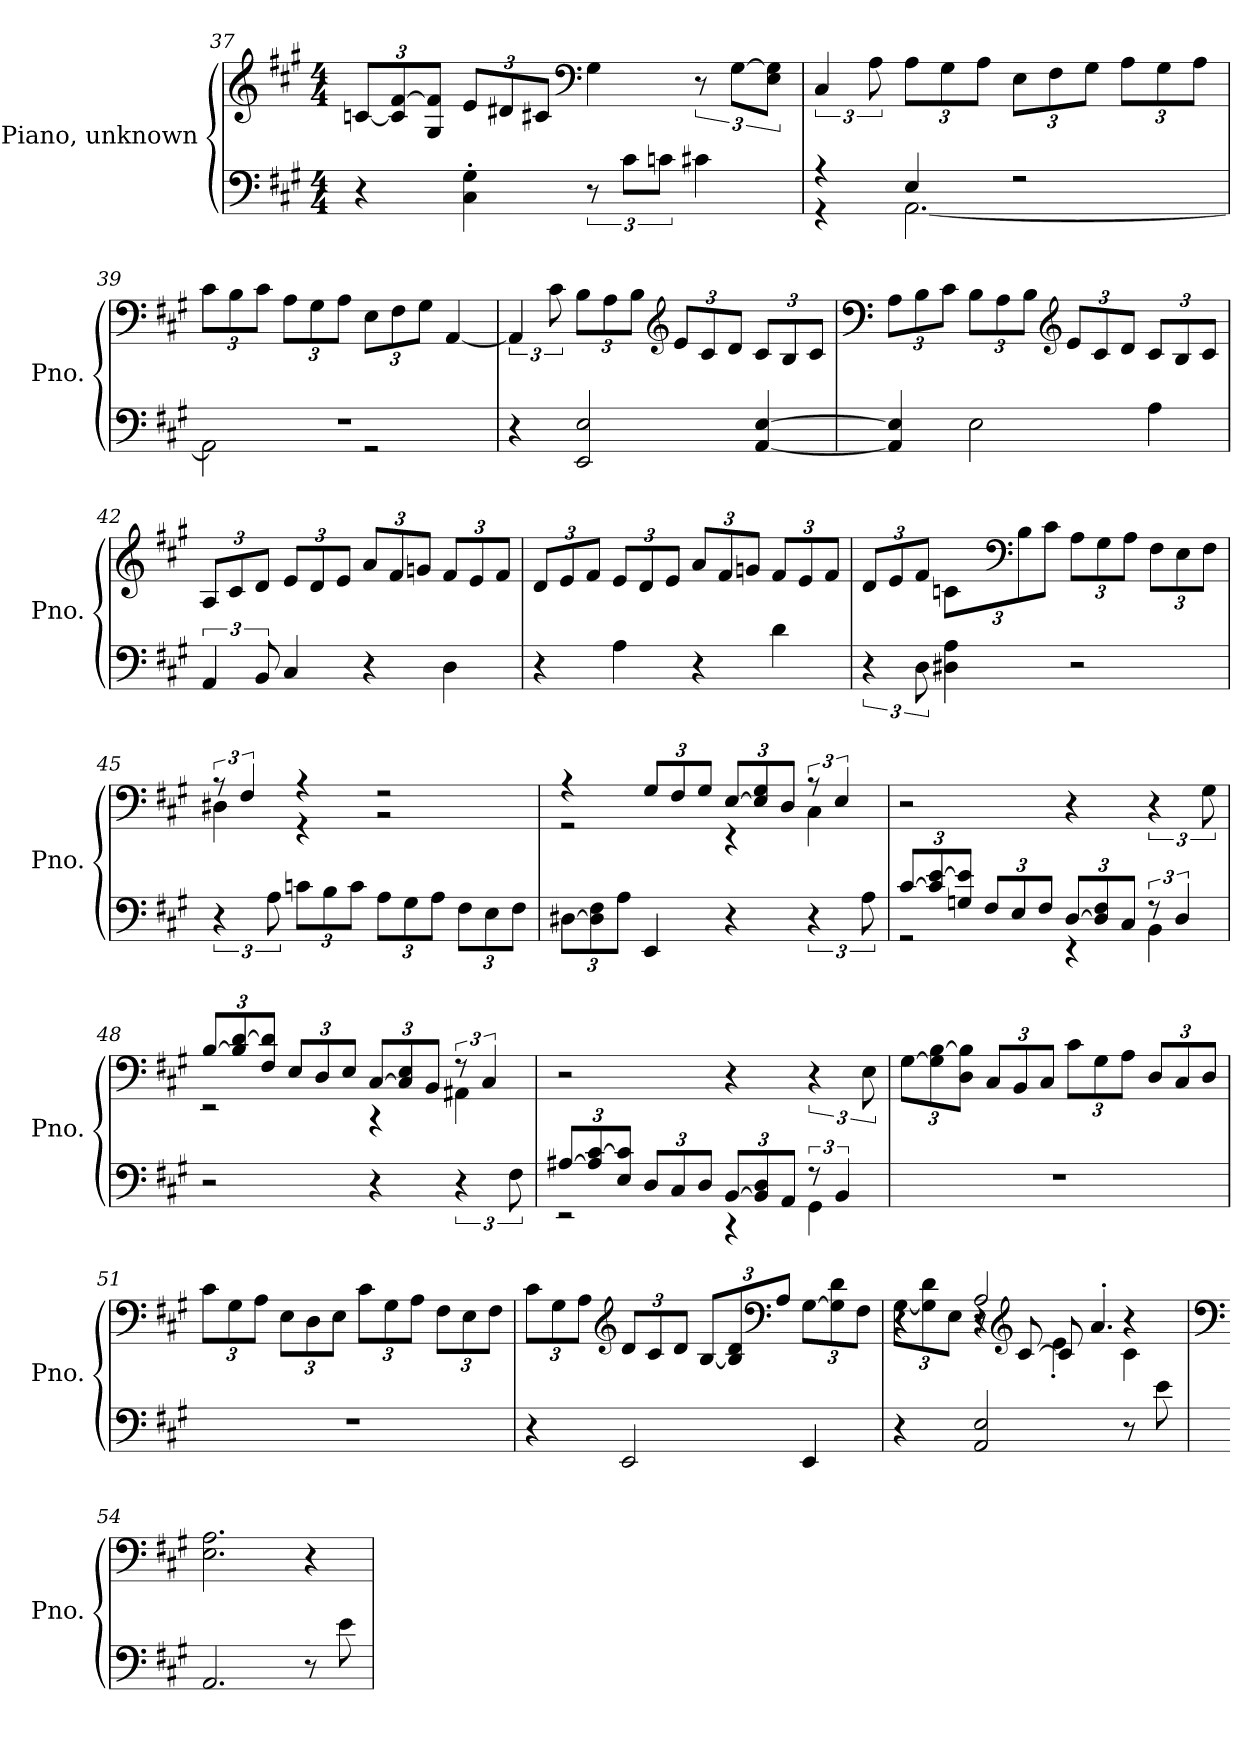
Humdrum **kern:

**kern	**kern
*part1	*part1
*staff2	*staff1
*I"Piano, unknown	*
*I'Pno.	*
!!LO:LB:g=z
*clefF4	*clefG2
*k[f#c#g#]	*k[f#c#g#]
*M4/4	*M4/4
*	*Xbrackettup
=37	=37
4r	[12cn/L
.	12c/] [12f#/
.	12G#/ 12f#/]J
4C#\' 4G#\'	12e/L
.	12d#X/
.	12c#X/J
*	*clefF4
12r	4G#\
12c#\L	.
12cn\J	.
*	*brackettup
4c#X\	12r
.	[12G#\L
.	12E\ 12G#\]J
=38	=38
*^	*
4r	4r	6C#/
.	.	12A\
*	*	*Xbrackettup
4E/	[2.AA\	12A\L
.	.	12G#\
.	.	12A\J
2r	.	12E\L
.	.	12F#\
.	.	12G#\J
.	.	12A\L
.	.	12G#\
.	.	12A\J
=39	=39	=39
1r	2AA\]	12c#\L
.	.	12B\
.	.	12c#\J
.	.	12A\L
.	.	12G#\
.	.	12A\J
.	2r	12E\L
.	.	12F#\
.	.	12G#\J
.	.	[4AA/
*v	*v	*
!!LO:LB:g=z
=40	=40
*	*brackettup
4r	6AA/]
.	12c#\
*	*Xbrackettup
2EE/ 2E/	12B\L
.	12A\
.	12B\J
*	*clefG2
.	12e/L
.	12c#/
.	12d/J
[4AA/ [4E/	12c#/L
.	12B/
.	12c#/J
=41	=41
*	*clefF4
4AA/] 4E/]	12A\L
.	12B\
.	12c#\J
2E\	12B\L
.	12A\
.	12B\J
*	*clefG2
.	12e/L
.	12c#/
.	12d/J
4A\	12c#/L
.	12B/
.	12c#/J
=42	=42
6AA/	12A/L
.	12c#/
12BB/	12d/J
4C#/	12e/L
.	12d/
.	12e/J
4r	12a/L
.	12f#/
.	12gn/J
4D\	12f#/L
.	12e/
.	12f#/J
!!LO:LB:g=z
=43	=43
4r	12d/L
.	12e/
.	12f#/J
4A\	12e/L
.	12d/
.	12e/J
4r	12a/L
.	12f#/
.	12gn/J
4d\	12f#/L
.	12e/
.	12f#/J
=44	=44
6r	12d/L
.	12e/
12D\	12f#/J
4D#X\ 4A\	12cn\L
*	*clefF4
.	12B\
.	12c\J
2r	12A\L
.	12G#\
.	12A\J
.	12F#\L
.	12E\
.	12F#\J
=45	=45
*	*brackettup
*	*^
6r	12r	4D#X\
.	6F#/	.
12A\	.	.
*Xbrackettup	*	*
12cn\L	4r	4r
12B\	.	.
12c\J	.	.
12A\L	2r	2r
12G#\	.	.
12A\J	.	.
12F#\L	.	.
12E\	.	.
12F#\J	.	.
!!LO:PB:g=z	!!
=46	=46	=46
[12D#X\L	4r	2r
12D#\] 12F#\	.	.
12A\J	.	.
*	*Xbrackettup	*
4EE/	12G#/L	.
.	12F#/	.
.	12G#/J	.
4r	[12E/L	4r
.	12E/] 12G#/	.
.	12D/J	.
*brackettup	*brackettup	*
6r	12r	4C#\
.	6E/	.
12A\	.	.
*	*v	*v
=47	=47
*Xbrackettup	*
*^	*
[12c#/L	2r	2r
12c#/] [12e/	.	.
12Gn/ 12e/]J	.	.
12F#/L	.	.
12E/	.	.
12F#/J	.	.
[12D/L	4r	4r
12D/] 12F#/	.	.
12C#/J	.	.
*brackettup	*	*
12r	4BB\	6r
6D/	.	.
.	.	12G#\
*v	*v	*
=48	=48
*	*Xbrackettup
*	*^
2r	[12B/L	2r
.	12B/] [12d/	.
.	12F#/ 12d/]J	.
.	12E/L	.
.	12D/	.
.	12E/J	.
4r	[12C#/L	4r
.	12C#/] 12E/	.
.	12BB/J	.
*	*brackettup	*
6r	12r	4AA#X\
.	6C#/	.
12F#\	.	.
*	*v	*v
!!LO:LB:g=z
=49	=49
*Xbrackettup	*
*^	*
[12A#X/L	2r	2r
12A#/] [12c#/	.	.
12E/ 12c#/]J	.	.
12D/L	.	.
12C#/	.	.
12D/J	.	.
[12BB/L	4r	4r
12BB/] 12D/	.	.
12AA/J	.	.
*brackettup	*	*
12r	4GG#\	6r
6BB/	.	.
.	.	12E\
*v	*v	*
=50	=50
*	*Xbrackettup
1r	[12G#\L
.	12G#\] [12B\
.	12D\ 12B\]J
.	12C#/L
.	12BB/
.	12C#/J
.	12c#\L
.	12G#\
.	12A\J
.	12D/L
.	12C#/
.	12D/J
=51	=51
1r	12c#\L
.	12G#\
.	12A\J
.	12E\L
.	12D\
.	12E\J
.	12c#\L
.	12G#\
.	12A\J
.	12F#\L
.	12E\
.	12F#\J
!!LO:LB:g=z
=52	=52
4r	12c#\L
.	12G#\
.	12A\J
*	*clefG2
2EE/	12d/L
.	12c#/
.	12d/J
.	[12B/L
.	12B/] 12d/
*	*clefF4
.	12A/J
4EE/	[12G#\L
.	12G#\] 12d\
.	12F#\J
=53	=53
*	*^
*	*	*^
4r	4r	[12G#\L	4r
.	.	12G#\] 12d\	.
.	.	12E\J	.
2AA/ 2E/	8r	4r	2A/
*	*clefG2	*	*
.	[8c#/	.	.
.	8c#/]	4e'\	.
.	4.a'/	.	.
8r	.	4c#\	4r
8e\	.	.	.
*	*v	*v	*v
=54	=54
*	*clefF4
2.AA/	2.E\ 2.A\
8r	4r
8e\	.
=	=
*-	*-
